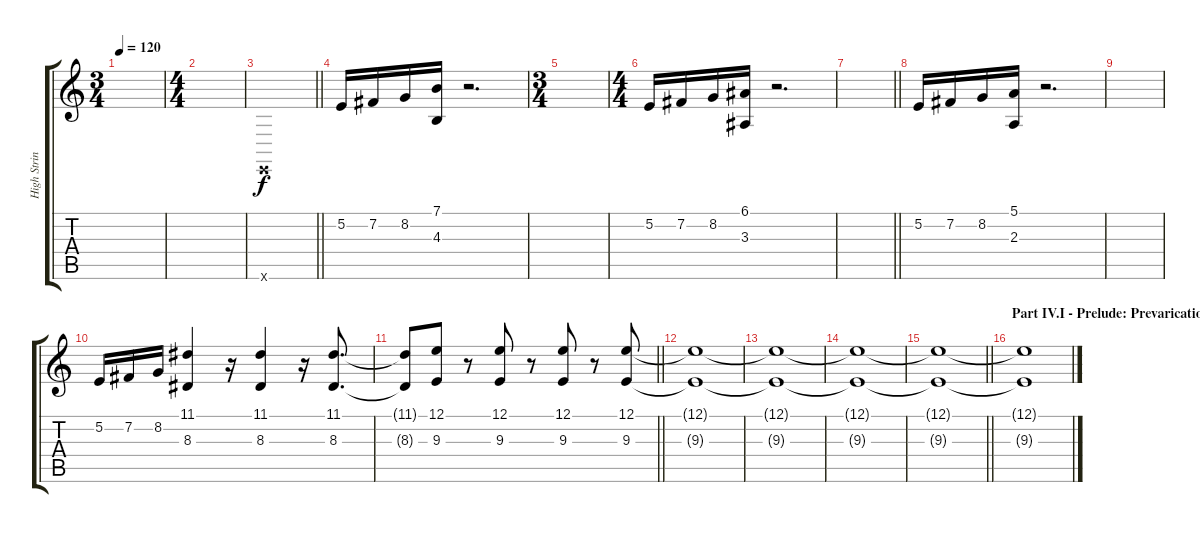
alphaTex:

\track ("High Strings Standard" "High Strin") {instrument stringensemble1}
\staff {score tabs}
\tuning (E4 B3 G3 D3 A2 E2) {hide}
\ts (3 4)
\tempo 120
\clef g2
\ks c
|
\ts (4 4)
|
\barLineRight lightlight
0.6{x}.1{volume 12} |
5.2.16 7.2.16 8.2.16 (7.1 4.3).16 r.2{d} |
\ts (3 4)
|
\ts (4 4)
5.2.16 7.2.16 8.2.16 (6.1 3.3).16 r.2{d} |
\barLineRight lightlight
|
5.2.16 7.2.16 8.2.16 (5.1 2.3).16 r.2{d} |
|
5.2.16 7.2.16 8.2.16 (11.1 8.3).4 r.16 (11.1 8.3).4 r.16 (11.1 8.3).8{d} |
\barLineRight lightlight
(11.1{t} 8.3{t}).8 (12.1 9.3).8 r.8 (12.1 9.3).8 r.8 (12.1 9.3).8 r.8 (12.1 9.3).8 |
\section ("" "")
(12.1{t} 9.3{t}).1 |
(12.1{t} 9.3{t}).1 |
(12.1{t} 9.3{t}).1{volume 16} |
\barLineRight lightlight
(12.1{t} 9.3{t}).1 |
\section ("" "Part IV.I - Prelude: Prevarication")
(12.1{t} 9.3{t}).1{volume 0}
